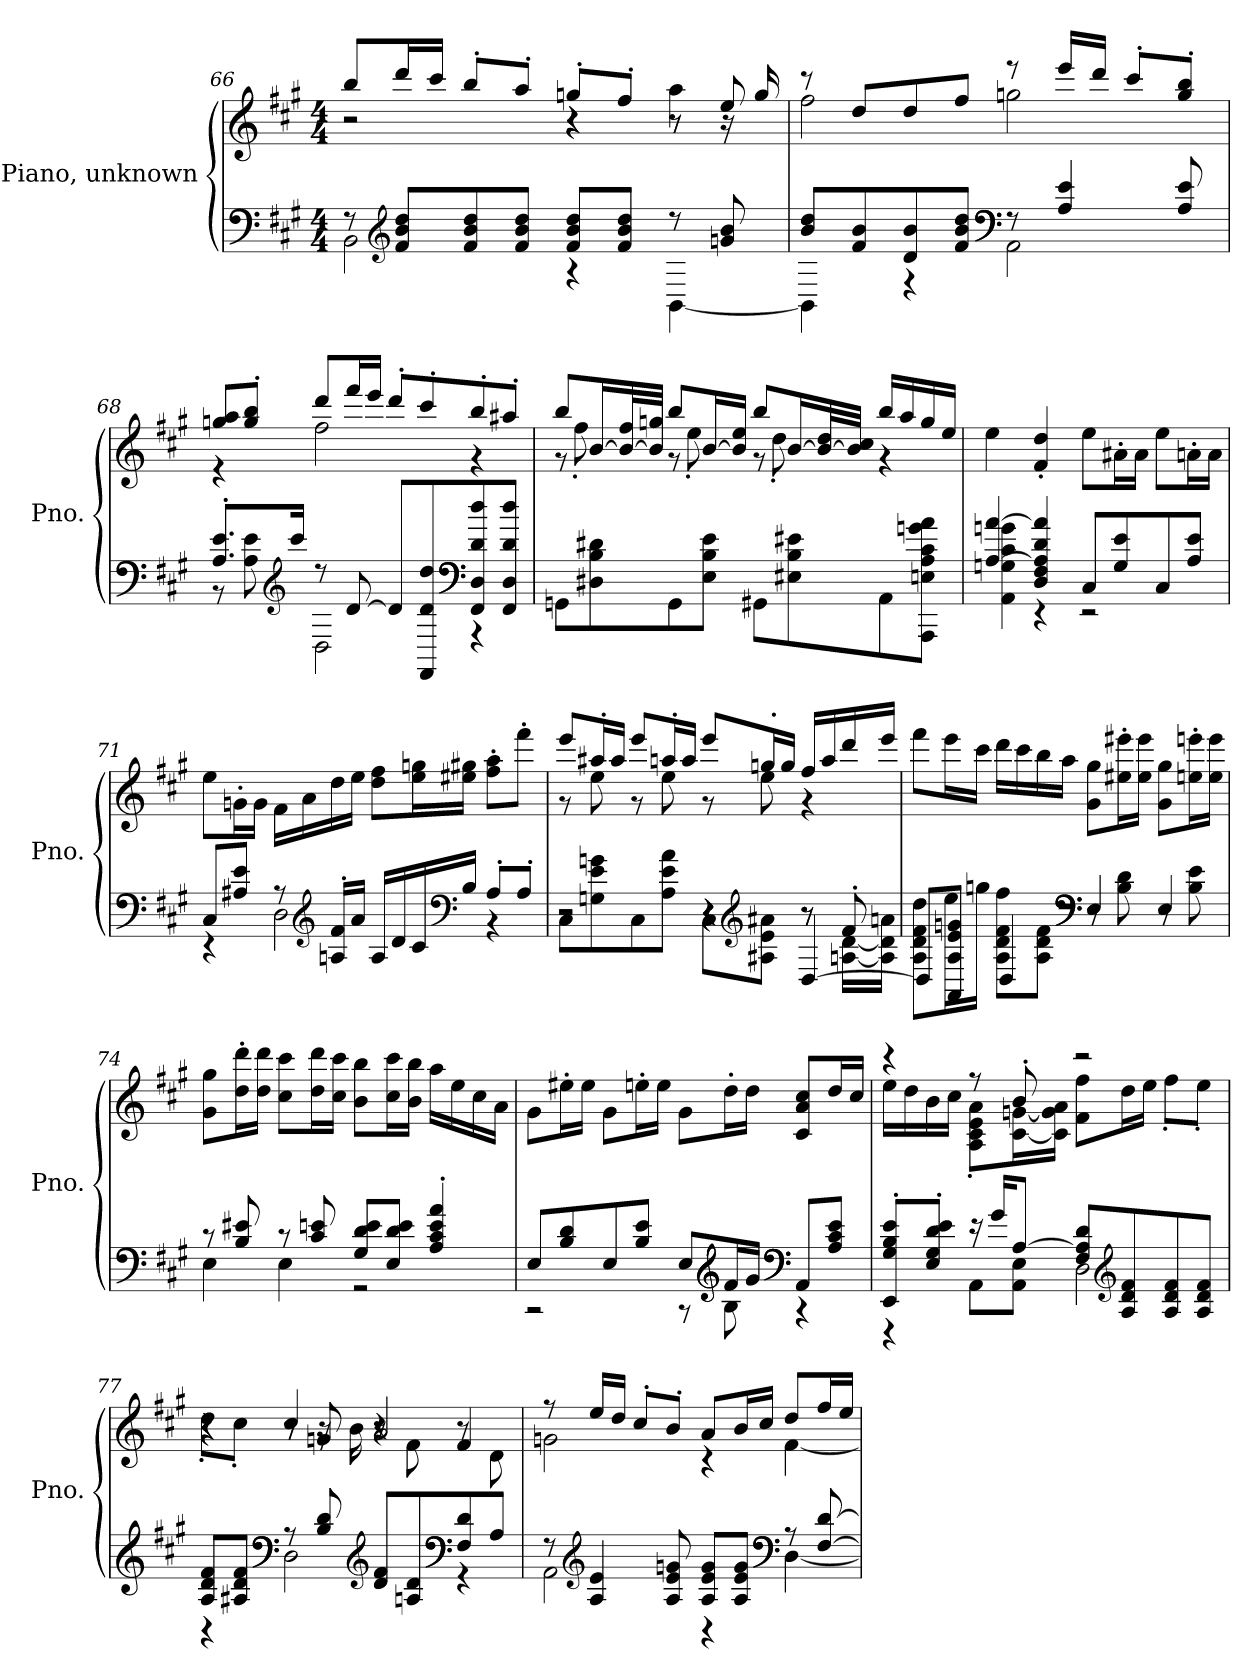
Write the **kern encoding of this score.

**kern	**kern
*part1	*part1
*staff2	*staff1
*I"Piano, unknown	*
*I'Pno.	*
!!LO:PB:g=z
*clefF4	*clefG2
*k[f#c#g#]	*k[f#c#g#]
*M4/4	*M4/4
=66	=66
*^	*^
*	*	*	*^
8r	2BB\	8bb/L	2r	2r
*clefG2	*	*	*	*
8f#/ 8b/ 8dd/L	.	16ddd/L	.	.
.	.	16ccc#/JJ	.	.
8f#/ 8b/ 8dd/	.	8bb'/L	.	.
8f#/ 8b/ 8dd/J	.	8aa'/J	.	.
8f#/ 8b/ 8dd/L	4r	8ggn'/L	4r	4r
8f#/ 8b/ 8dd/J	.	8ff#'/J	.	.
8r	[4BB\	8r	4aa\	8r
8gn/ 8b/	.	16r	.	8ee/
.	.	16gg/	.	.
*	*	*	*v	*v
=67	=67	=67	=67
8b/ 8dd/L	4BB\]	8r	2ff#\
8f#/ 8b/	.	8dd/L	.
8d/ 8b/	4r	8dd/	.
8f#/ 8b/ 8dd/J	.	8ff#/J	.
*clefF4	*	*	*
8r	2AA\	8r	2ggn\
4A/ 4e/	.	16eee/LL	.
.	.	16ddd/JJ	.
.	.	8ccc#'/L	.
8A/ 8e/	.	8gg/' 8bb/'J	.
!!LO:LB:g=z	!!
=68	=68	=68	=68
8.A/' 8.e/'L	8r	8ggn/ 8aa/L	4r
.	8A\ 8e\	8gg/' 8bb/'J	.
*clefG2	*	*	*
16ccc#/Jk	.	.	.
8r	2D\	8ddd/L	2ff#\
[8d/	.	16fff#/L	.
.	.	16eee/JJ	.
8d/L]	.	8ddd'/L	.
8FF#/ 8d/ 8dd/	.	8ccc#'/	.
*clefF4	*	*	*
8FF#/ 8D/ 8d/ 8dd/	4r	8bb'/	4r
8FF#/ 8D/ 8d/ 8dd/J	.	8aa#X'/J	.
*v	*v	*	*
=69	=69	=69
8GGn\L	8bb/L	8r
8D#X\ 8B\ 8d#X\	[16b/L	8ff#'\
.	32b/_ 32ff#/L	.
.	32b/] 32ggn/JJJ	.
8GG\	8bb/L	8r
8E\ 8B\ 8e\J	[16b/L	8ee'\
.	16b/] 16ee/JJ	.
8GG#X\L	8bb/L	8r
8E#X\ 8B\ 8e#X\	[16b/L	8dd'\
.	32b/_ 32dd/L	.
.	32b/] 32cc#/JJJ	.
8AA\	16bb/LL	4r
.	16aa/	.
8AAA\ 8En\ 8A\ 8c#\ 8gn\ 8a\J	16gg/	.
.	16ee/JJ	.
*	*v	*v
!!LO:LB:g=z
=70	=70
*^	*
[4A/ [4a/	4AA\ 4Gn\ 4c#\ 4gn\	4ee\
4D/ 4F#/ 4A/] 4d/ 4a/]	4r	4f#/' 4dd/'
8C#/L	2r	8ee\L
8G/ 8e/	.	16a#X'\L
.	.	16a#\JJ
8C#/	.	8ee\L
8A/ 8e/J	.	16an'\L
.	.	16a\JJ
=71	=71	=71
8C#/L	4r	8ee\L
8A#X/ 8e/J	.	16gn'\L
.	.	16g\JJ
8r	2D\	16f#\LL
.	.	16a\
*clefG2	*	*
16An/' 16f#/'LL	.	16dd\
16a/JJ	.	16ee\JJ
16A/LL	.	8dd\ 8ff#\L
16d/	.	.
16c#/	.	16ee\ 16ggn\L
*clefF4	*	*
16B/JJ	.	16ee#X\ 16gg#X\JJ
8A'/L	4r	8ff#\' 8aa\'L
8A'/J	.	8fff#'\J
!!LO:LB:g=z
=72	=72	=72
*	*^	*^
2r	8C#\L	2r	8eee/L	8r
.	8Gn\ 8e\ 8gn\	.	16aa#X'/L	8ee\
.	.	.	16aa#/JJ	.
.	8C#\	.	8eee/L	8r
.	8A\ 8e\ 8a\J	.	16aan'/L	8ee\
.	.	.	16aa/JJ	.
4r	8C#\L	4r	8eee/L	8r
*clefG2	*	*	*	*
.	8A#X\ 8e\ 8a#X\J	.	16ggn'/L	8ee\
.	.	.	16gg/JJ	.
8r	8r	[4D/	16ff#/LL	4r
.	.	.	16aa/	.
8f#'/	[16An\ [16d\LL	.	16ddd/	.
.	16A\] 16d\] 16an\JJ	.	16eee/JJ	.
*	*	*	*v	*v
=73	=73	=73	=73
1r	8A\ 8d\ 8f#\ 8dd\L	8D/L]	8fff#\L
.	16ee\L	8AA/ 8A/ 8e/ 8gn/J	16eee\L
.	16ggn\JJ	.	16ccc#\JJ
.	8A\ 8d\ 8f#\ 8ff#\L	4D/	16ddd\LL
.	.	.	16ccc#\
.	8A\ 8d\ 8f#\J	.	16bb\
.	.	.	16aa\JJ
*clefF4	*	*	*
.	8r	4E/	8g#\ 8gg#\L
.	8B\ 8d\	.	16ee#X\' 16eee#X\'L
.	.	.	16ee#\ 16eee#\JJ
.	8r	4E/	8g#\ 8gg#\L
.	8B\ 8e\	.	16een\' 16eeen\'L
.	.	.	16ee\ 16eee\JJ
*	*v	*v	*
!!LO:LB:g=z
=74	=74	=74
8r	4E\	8g#\ 8gg#\L
8B/ 8e#X/	.	16dd\' 16ddd\'L
.	.	16dd\ 16ddd\JJ
8r	4E\	8cc#\ 8ccc#\L
8c#/ 8en/	.	16dd\ 16ddd\L
.	.	16cc#\ 16ccc#\JJ
8G#/ 8d/ 8e/L	2r	8b\ 8bb\L
8E/ 8d/ 8e/J	.	16cc#\ 16ccc#\L
.	.	16b\ 16bb\JJ
4A/' 4c#/' 4e/' 4a/'	.	16aa\LL
.	.	16ee\
.	.	16cc#\
.	.	16a\JJ
=75	=75	=75
8E/L	2r	8g#\L
8B/ 8d/	.	16ee#X'\L
.	.	16ee#\JJ
8E/	.	8g#\L
8B/ 8e/J	.	16een'\L
.	.	16ee\JJ
8E/L	8r	8g#\L
*clefG2	*	*
16f#/L	8B\	16dd'\L
16g#/JJ	.	16dd\JJ
*clefF4	*	*
8AA/L	4r	8c#/ 8a/ 8cc#/L
8A/ 8c#/ 8e/J	.	16dd/L
.	.	16cc#/JJ
!!LO:LB:g=z
=76	=76	=76
*	*	*^
8EE/' 8G#/' 8B/' 8e/'L	4r	4r	16ee\LL
.	.	.	16dd\
8E/' 8G#/' 8d/' 8e/'J	.	.	16b\
.	.	.	16cc#\JJ
16r	8AA\L	8r	8A\' 8c#\' 8e\' 8a\'L
16g#/KL	.	.	.
[8A/J	8AA\ 8E\J	8b'/	[16c#\ [16gn\L
.	.	.	16c#\] 16g\] 16a\JJ
8F#/ 8A/] 8d/L	2D\	2r	8f#\ 8ff#\L
*clefG2	*	*	*
8A/ 8d/ 8f#/	.	.	16dd\L
.	.	.	16ee\JJ
8A/ 8d/ 8f#/	.	.	8ff#'\L
8A/ 8d/ 8f#/J	.	.	8ee'\J
=77	=77	=77	=77
*	*	*	*^
8A/ 8d/ 8f#/L	4r	4r	8dd'\L	4r
8A#X/ 8d/ 8f#/J	.	.	8cc#'\J	.
*clefF4	*	*	*	*
8r	2D\	4cc#/	8r	8r
8B/ 8d/	.	.	16r	8gn/
.	.	.	16b\	.
*clefG2	*	*	*	*
8d/ 8f#/L	.	4r	8r	2a/
8An/ 8d/	.	.	8f#\	.
*clefF4	*	*	*	*
8F#/ 8d/	4r	4f#/	8r	.
8A/J	.	.	8d\	.
*	*	*	*v	*v
!!LO:PB:g=z
=78	=78	=78	=78
8r	2AA\	8r	2gn\
*clefG2	*	*	*
4A/ 4e/	.	16ee/LL	.
.	.	16dd/JJ	.
.	.	8cc#'/L	.
8A/ 8e/ 8gn/	.	8b'/J	.
8A/ 8e/ 8g/L	4r	8a/L	4r
8A/ 8e/ 8g/J	.	16b/L	.
.	.	16cc#/JJ	.
*clefF4	*	*	*
8r	[4D\	8dd/L	[4f#\
[8F#/ [8d/	.	16ff#/L	.
.	.	16ee/JJ	.
*v	*v	*	*
*	*v	*v
=	=
*-	*-
